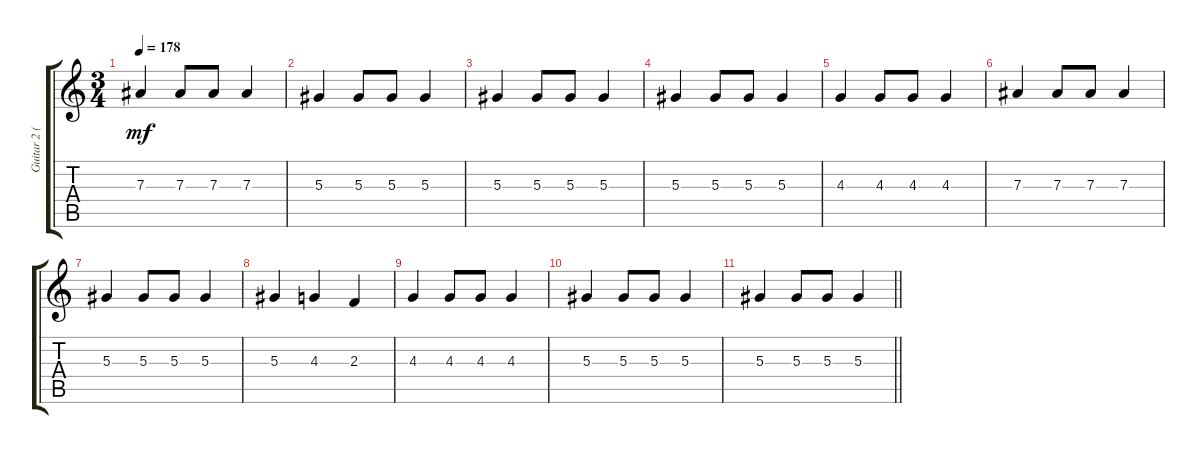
\track ("Guitar 2 (Lead)" "Guitar 2 (") {instrument distortionguitar}
\staff {score tabs}
\tuning (C4 G3 Eb3 Bb2 F2 C2) {hide}
\ts (3 4)
\tempo 178
\clef g2
\ks c
7.3.4{dy mf} 7.3.8 7.3.8 7.3.4 |
5.3.4 5.3.8 5.3.8 5.3.4 |
5.3.4 5.3.8 5.3.8 5.3.4 |
5.3.4 5.3.8 5.3.8 5.3.4 |
4.3.4 4.3.8 4.3.8 4.3.4 |
7.3.4 7.3.8 7.3.8 7.3.4 |
5.3.4 5.3.8 5.3.8 5.3.4 |
5.3.4 4.3.4 2.3.4 |
4.3.4 4.3.8 4.3.8 4.3.4 |
5.3.4 5.3.8 5.3.8 5.3.4 |
\barLineRight lightlight
5.3.4 5.3.8 5.3.8 5.3.4
